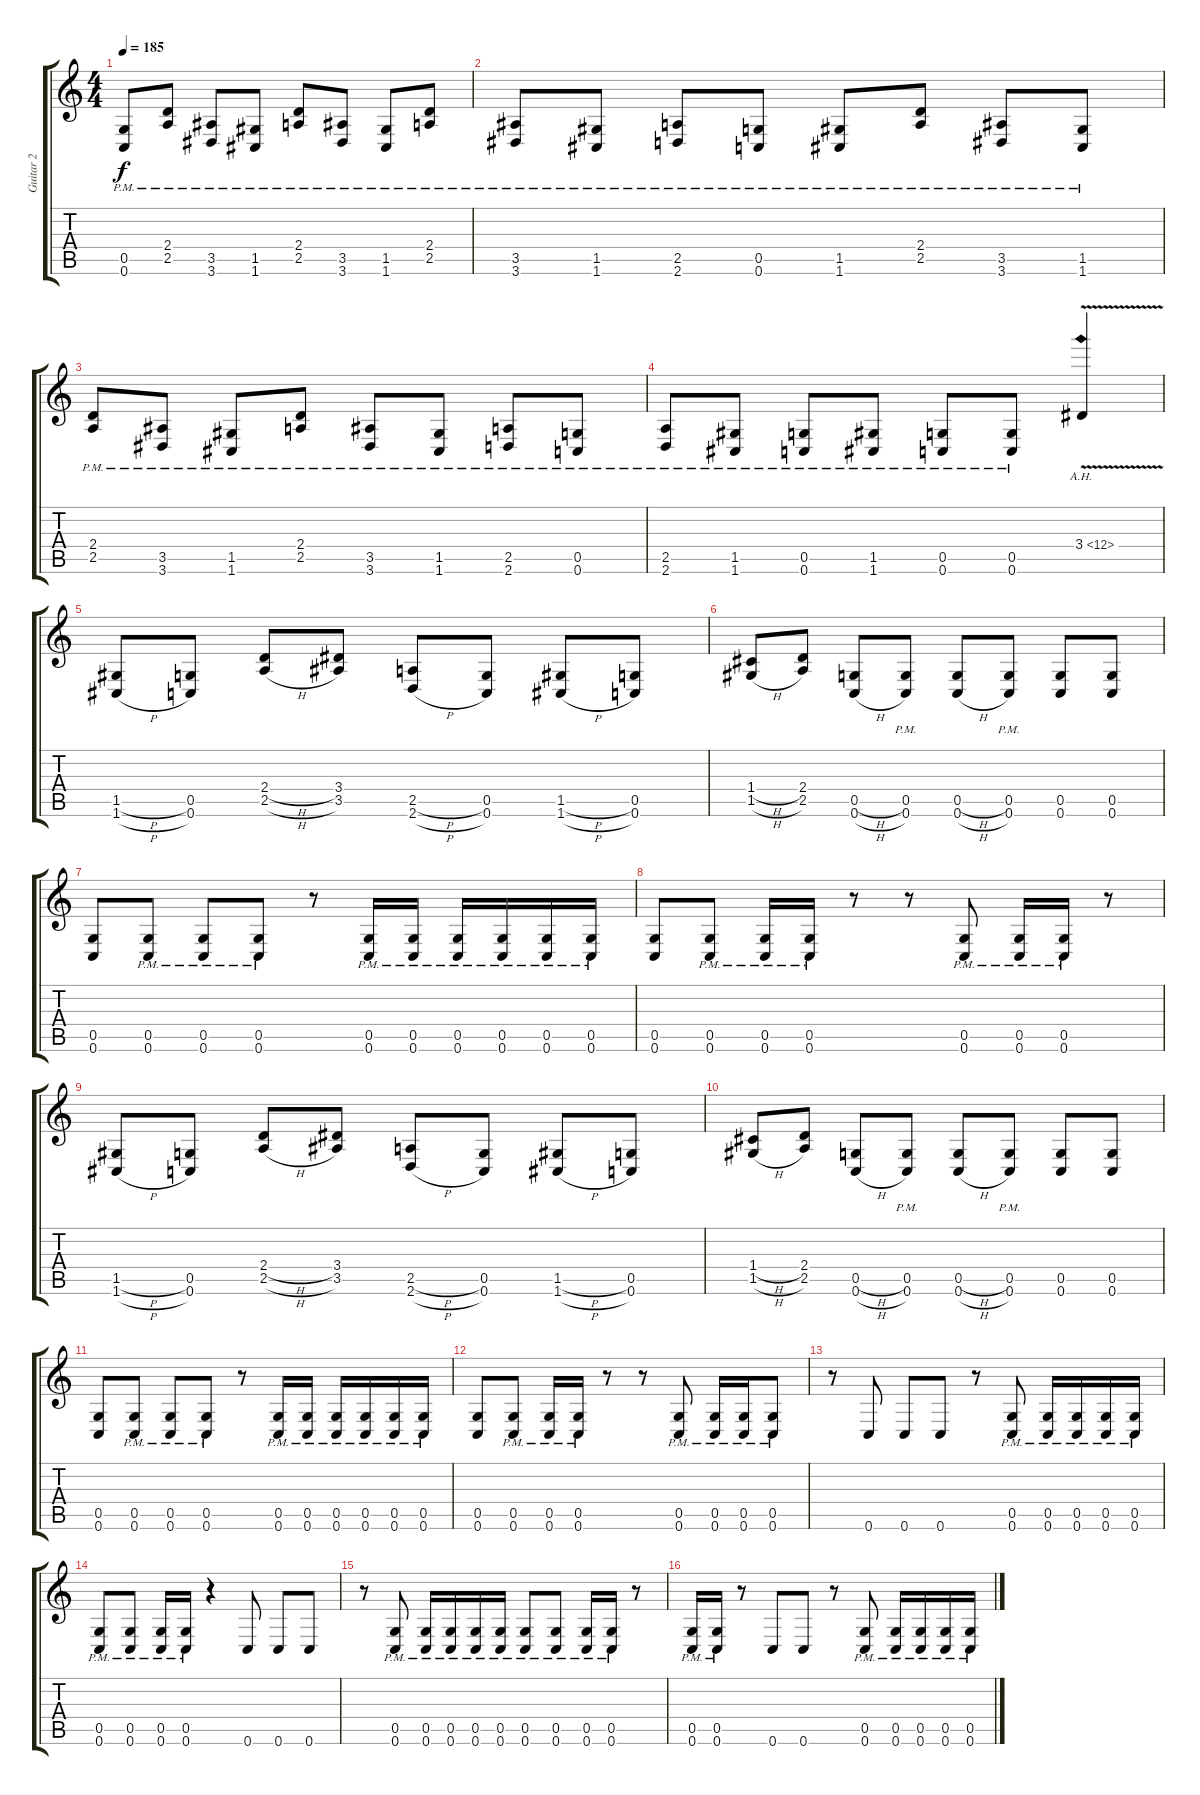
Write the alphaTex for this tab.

\track ("Guitar 2" "Guitar 2") {instrument distortionguitar}
\staff {score tabs}
\tuning (D4 A3 F3 C3 G2 C2) {hide}
\ts (4 4)
\tempo 185
\clef g2
\ks c
(0.5{pm} 0.6{pm}).8{dy f} (2.4{pm} 2.5{pm}).8 (3.5{pm} 3.6{pm}).8 (1.5{pm} 1.6{pm}).8 (2.4{pm} 2.5{pm}).8 (3.5{pm} 3.6{pm}).8 (1.5{pm} 1.6{pm}).8 (2.4{pm} 2.5{pm}).8 |
(3.5{pm} 3.6{pm}).8 (1.5{pm} 1.6{pm}).8 (2.5{pm} 2.6{pm}).8 (0.5{pm} 0.6{pm}).8 (1.5{pm} 1.6{pm}).8 (2.4{pm} 2.5{pm}).8 (3.5{pm} 3.6{pm}).8 (1.5{pm} 1.6{pm}).8 |
(2.4{pm} 2.5{pm}).8 (3.5{pm} 3.6{pm}).8 (1.5{pm} 1.6{pm}).8 (2.4{pm} 2.5{pm}).8 (3.5{pm} 3.6{pm}).8 (1.5{pm} 1.6{pm}).8 (2.5{pm} 2.6{pm}).8 (0.5{pm} 0.6{pm}).8 |
(2.5{pm} 2.6{pm}).8 (1.5{pm} 1.6{pm}).8 (0.5{pm} 0.6{pm}).8 (1.5{pm} 1.6{pm}).8 (0.5{pm} 0.6{pm}).8 (0.5{pm} 0.6).8 3.4{ah 9 v}.4 |
(1.5{h} 1.6{h}).8 (0.5 0.6).8 (2.4{h} 2.5{h}).8 (3.4 3.5).8 (2.5{h} 2.6{h}).8 (0.5 0.6).8 (1.5{h} 1.6{h}).8 (0.5 0.6).8 |
(1.4{h} 1.5{h}).8 (2.4 2.5).8 (0.5{h} 0.6{h}).8 (0.5{pm} 0.6{pm}).8 (0.5{h} 0.6{h}).8 (0.5{pm} 0.6{pm}).8 (0.5 0.6).8 (0.5 0.6).8 |
(0.5 0.6).8 (0.5{pm} 0.6{pm}).8 (0.5{pm} 0.6{pm}).8 (0.5{pm} 0.6{pm}).8 r.8 (0.5{pm} 0.6{pm}).16 (0.5{pm} 0.6{pm}).16 (0.5{pm} 0.6{pm}).16 (0.5{pm} 0.6{pm}).16 (0.5{pm} 0.6{pm}).16 (0.5{pm} 0.6{pm}).16 |
(0.5 0.6).8 (0.5{pm} 0.6{pm}).8 (0.5{pm} 0.6{pm}).16 (0.5{pm} 0.6{pm}).16 r.8 r.8 (0.5{pm} 0.6{pm}).8 (0.5{pm} 0.6{pm}).16 (0.5{pm} 0.6{pm}).16 r.8 |
(1.5{h} 1.6{h}).8 (0.5 0.6).8 (2.4{h} 2.5{h}).8 (3.4 3.5).8 (2.5{h} 2.6{h}).8 (0.5 0.6).8 (1.5{h} 1.6{h}).8 (0.5 0.6).8 |
(1.4{h} 1.5{h}).8 (2.4 2.5).8 (0.5{h} 0.6{h}).8 (0.5{pm} 0.6{pm}).8 (0.5{h} 0.6{h}).8 (0.5{pm} 0.6{pm}).8 (0.5 0.6).8 (0.5 0.6).8 |
(0.5 0.6).8 (0.5{pm} 0.6{pm}).8 (0.5{pm} 0.6{pm}).8 (0.5{pm} 0.6{pm}).8 r.8 (0.5{pm} 0.6{pm}).16 (0.5{pm} 0.6{pm}).16 (0.5{pm} 0.6{pm}).16 (0.5{pm} 0.6{pm}).16 (0.5{pm} 0.6{pm}).16 (0.5{pm} 0.6{pm}).16 |
(0.5 0.6).8 (0.5{pm} 0.6{pm}).8 (0.5{pm} 0.6{pm}).16 (0.5{pm} 0.6{pm}).16 r.8 r.8 (0.5{pm} 0.6{pm}).8 (0.5{pm} 0.6{pm}).16 (0.5{pm} 0.6{pm}).16 (0.5{pm} 0.6).8 |
r.8 0.6.8 0.6.8 0.6.8 r.8 (0.5{pm} 0.6{pm}).8 (0.5{pm} 0.6{pm}).16 (0.5{pm} 0.6{pm}).16 (0.5{pm} 0.6{pm}).16 (0.5{pm} 0.6{pm}).16 |
(0.5{pm} 0.6{pm}).8 (0.5{pm} 0.6{pm}).8 (0.5{pm} 0.6{pm}).16 (0.5{pm} 0.6{pm}).16 r.4 0.6.8 0.6.8 0.6.8 |
r.8 (0.5{pm} 0.6{pm}).8 (0.5{pm} 0.6{pm}).16 (0.5{pm} 0.6{pm}).16 (0.5{pm} 0.6{pm}).16 (0.5{pm} 0.6{pm}).16 (0.5{pm} 0.6{pm}).8 (0.5{pm} 0.6{pm}).8 (0.5{pm} 0.6{pm}).16 (0.5{pm} 0.6{pm}).16 r.8 |
(0.5{pm} 0.6{pm}).16 (0.5{pm} 0.6{pm}).16 r.8 0.6.8 0.6.8 r.8 (0.5{pm} 0.6{pm}).8 (0.5{pm} 0.6{pm}).16 (0.5{pm} 0.6{pm}).16 (0.5{pm} 0.6{pm}).16 (0.5{pm} 0.6{pm}).16
